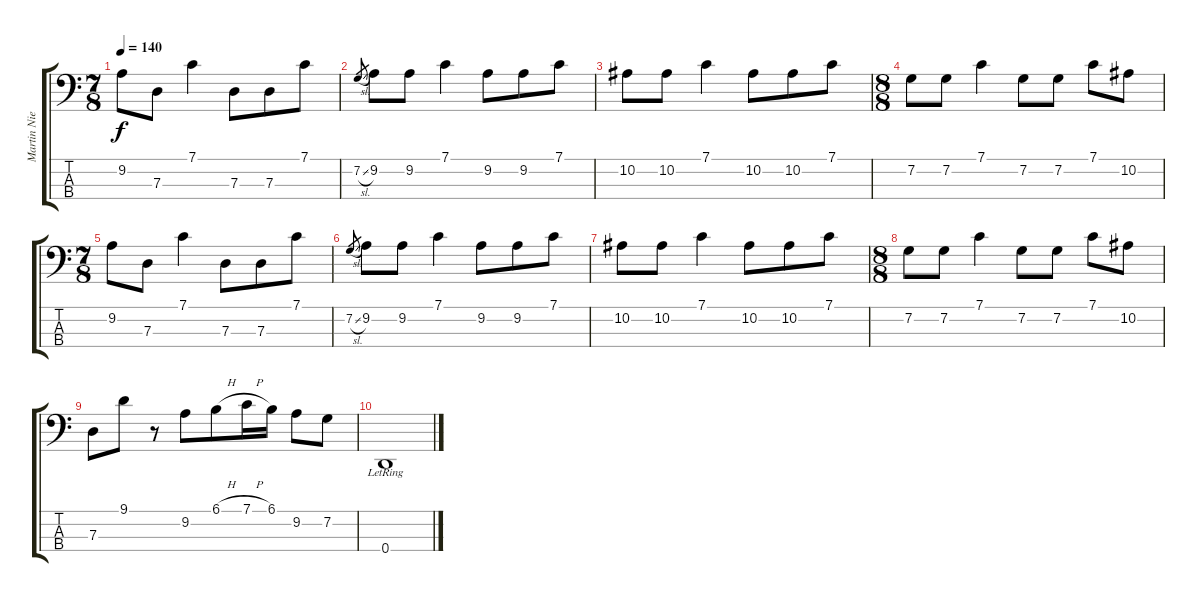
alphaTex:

\track ("Martin Nielsen (Bass)" "Martin Nie") {instrument electricbasspick}
\staff {score tabs}
\tuning (F2 C2 G1 D1) {hide}
\ts (7 8)
\tempo 140
\clef f4
\ks c
9.2.8{dy f} 7.3.8 7.1.4 7.3.8 7.3.8 7.1.8 |
7.2{sl}.8{gr} 9.2.8 9.2.8 7.1.4 9.2.8 9.2.8 7.1.8 |
10.2.8 10.2.8 7.1.4 10.2.8 10.2.8 7.1.8 |
\ts (8 8)
7.2.8 7.2.8 7.1.4 7.2.8 7.2.8 7.1.8 10.2.8 |
\ts (7 8)
9.2.8 7.3.8 7.1.4 7.3.8 7.3.8 7.1.8 |
7.2{sl}.8{gr} 9.2.8 9.2.8 7.1.4 9.2.8 9.2.8 7.1.8 |
10.2.8 10.2.8 7.1.4 10.2.8 10.2.8 7.1.8 |
\ts (8 8)
7.2.8 7.2.8 7.1.4 7.2.8 7.2.8 7.1.8 10.2.8 |
7.3.8 9.1.8 r.8 9.2.8 6.1{h}.8 7.1{h}.16 6.1.16 9.2.8 7.2.8 |
0.4{lr}.1
